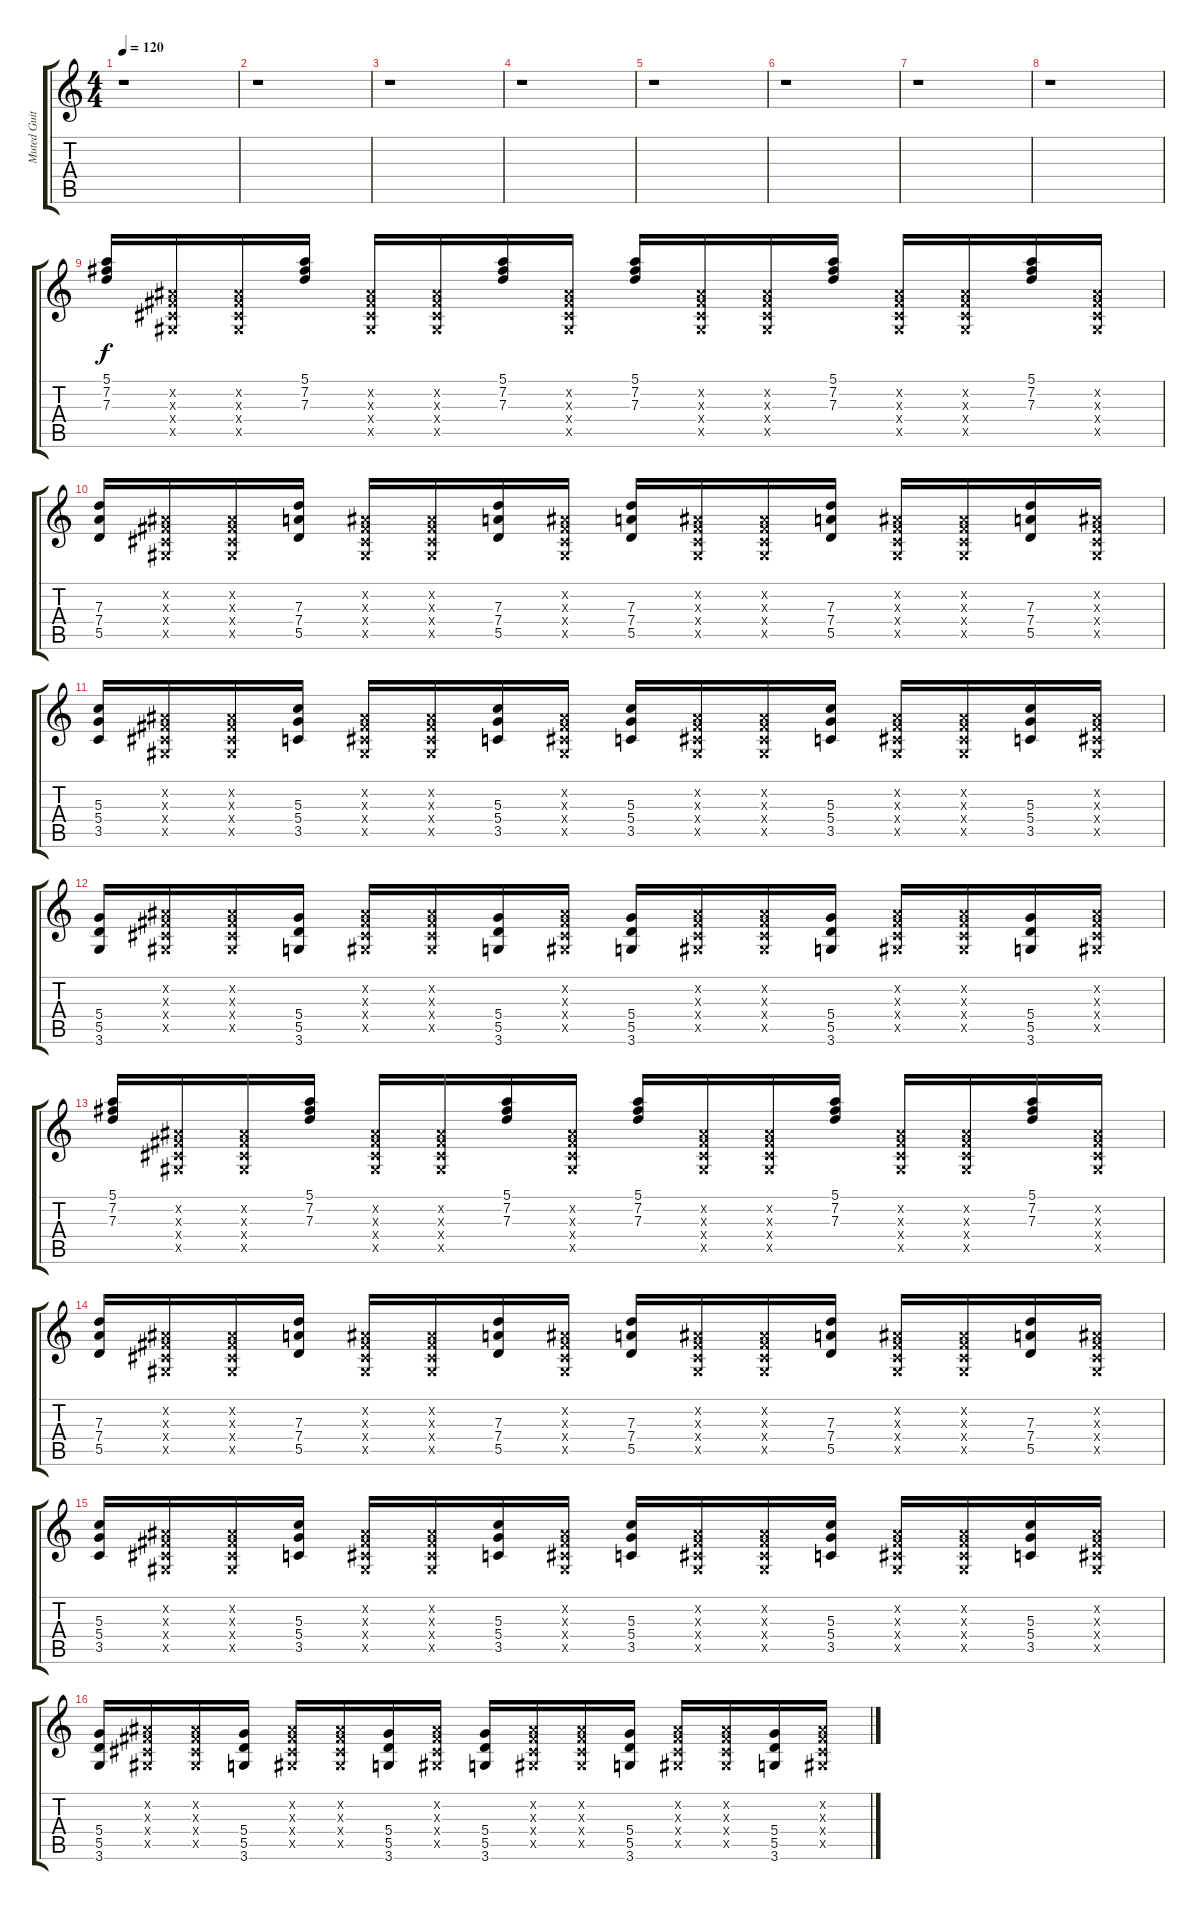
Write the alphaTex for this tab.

\track ("Muted Guitar" "Muted Guit") {instrument overdrivenguitar}
\staff {score tabs}
\tuning (E4 B3 G3 D3 A2 E2) {hide}
\ts (4 4)
\tempo 120
\clef g2
\ks c
r.1{dy f instrument overdrivenguitar} |
r.1 |
r.1 |
r.1 |
r.1 |
r.1 |
r.1 |
r.1 |
(5.1 7.2 7.3).16 (-1.2{x} -1.3{x} -1.4{x} -1.5{x}).16 (-1.2{x} -1.3{x} -1.4{x} -1.5{x}).16 (5.1 7.2 7.3).16 (-1.2{x} -1.3{x} -1.4{x} -1.5{x}).16 (-1.2{x} -1.3{x} -1.4{x} -1.5{x}).16 (5.1 7.2 7.3).16 (-1.2{x} -1.3{x} -1.4{x} -1.5{x}).16 (5.1 7.2 7.3).16 (-1.2{x} -1.3{x} -1.4{x} -1.5{x}).16 (-1.2{x} -1.3{x} -1.4{x} -1.5{x}).16 (5.1 7.2 7.3).16 (-1.2{x} -1.3{x} -1.4{x} -1.5{x}).16 (-1.2{x} -1.3{x} -1.4{x} -1.5{x}).16 (5.1 7.2 7.3).16 (-1.2{x} -1.3{x} -1.4{x} -1.5{x}).16 |
(7.3 7.4 5.5).16 (-1.2{x} -1.3{x} -1.4{x} -1.5{x}).16 (-1.2{x} -1.3{x} -1.4{x} -1.5{x}).16 (7.3 7.4 5.5).16 (-1.2{x} -1.3{x} -1.4{x} -1.5{x}).16 (-1.2{x} -1.3{x} -1.4{x} -1.5{x}).16 (7.3 7.4 5.5).16 (-1.2{x} -1.3{x} -1.4{x} -1.5{x}).16 (7.3 7.4 5.5).16 (-1.2{x} -1.3{x} -1.4{x} -1.5{x}).16 (-1.2{x} -1.3{x} -1.4{x} -1.5{x}).16 (7.3 7.4 5.5).16 (-1.2{x} -1.3{x} -1.4{x} -1.5{x}).16 (-1.2{x} -1.3{x} -1.4{x} -1.5{x}).16 (7.3 7.4 5.5).16 (-1.2{x} -1.3{x} -1.4{x} -1.5{x}).16 |
(5.3 5.4 3.5).16 (-1.2{x} -1.3{x} -1.4{x} -1.5{x}).16 (-1.2{x} -1.3{x} -1.4{x} -1.5{x}).16 (5.3 5.4 3.5).16 (-1.2{x} -1.3{x} -1.4{x} -1.5{x}).16 (-1.2{x} -1.3{x} -1.4{x} -1.5{x}).16 (5.3 5.4 3.5).16 (-1.2{x} -1.3{x} -1.4{x} -1.5{x}).16 (5.3 5.4 3.5).16 (-1.2{x} -1.3{x} -1.4{x} -1.5{x}).16 (-1.2{x} -1.3{x} -1.4{x} -1.5{x}).16 (5.3 5.4 3.5).16 (-1.2{x} -1.3{x} -1.4{x} -1.5{x}).16 (-1.2{x} -1.3{x} -1.4{x} -1.5{x}).16 (5.3 5.4 3.5).16 (-1.2{x} -1.3{x} -1.4{x} -1.5{x}).16 |
(5.4 5.5 3.6).16 (-1.2{x} -1.3{x} -1.4{x} -1.5{x}).16 (-1.2{x} -1.3{x} -1.4{x} -1.5{x}).16 (5.4 5.5 3.6).16 (-1.2{x} -1.3{x} -1.4{x} -1.5{x}).16 (-1.2{x} -1.3{x} -1.4{x} -1.5{x}).16 (5.4 5.5 3.6).16 (-1.2{x} -1.3{x} -1.4{x} -1.5{x}).16 (5.4 5.5 3.6).16 (-1.2{x} -1.3{x} -1.4{x} -1.5{x}).16 (-1.2{x} -1.3{x} -1.4{x} -1.5{x}).16 (5.4 5.5 3.6).16 (-1.2{x} -1.3{x} -1.4{x} -1.5{x}).16 (-1.2{x} -1.3{x} -1.4{x} -1.5{x}).16 (5.4 5.5 3.6).16 (-1.2{x} -1.3{x} -1.4{x} -1.5{x}).16 |
(5.1 7.2 7.3).16 (-1.2{x} -1.3{x} -1.4{x} -1.5{x}).16 (-1.2{x} -1.3{x} -1.4{x} -1.5{x}).16 (5.1 7.2 7.3).16 (-1.2{x} -1.3{x} -1.4{x} -1.5{x}).16 (-1.2{x} -1.3{x} -1.4{x} -1.5{x}).16 (5.1 7.2 7.3).16 (-1.2{x} -1.3{x} -1.4{x} -1.5{x}).16 (5.1 7.2 7.3).16 (-1.2{x} -1.3{x} -1.4{x} -1.5{x}).16 (-1.2{x} -1.3{x} -1.4{x} -1.5{x}).16 (5.1 7.2 7.3).16 (-1.2{x} -1.3{x} -1.4{x} -1.5{x}).16 (-1.2{x} -1.3{x} -1.4{x} -1.5{x}).16 (5.1 7.2 7.3).16 (-1.2{x} -1.3{x} -1.4{x} -1.5{x}).16 |
(7.3 7.4 5.5).16 (-1.2{x} -1.3{x} -1.4{x} -1.5{x}).16 (-1.2{x} -1.3{x} -1.4{x} -1.5{x}).16 (7.3 7.4 5.5).16 (-1.2{x} -1.3{x} -1.4{x} -1.5{x}).16 (-1.2{x} -1.3{x} -1.4{x} -1.5{x}).16 (7.3 7.4 5.5).16 (-1.2{x} -1.3{x} -1.4{x} -1.5{x}).16 (7.3 7.4 5.5).16 (-1.2{x} -1.3{x} -1.4{x} -1.5{x}).16 (-1.2{x} -1.3{x} -1.4{x} -1.5{x}).16 (7.3 7.4 5.5).16 (-1.2{x} -1.3{x} -1.4{x} -1.5{x}).16 (-1.2{x} -1.3{x} -1.4{x} -1.5{x}).16 (7.3 7.4 5.5).16 (-1.2{x} -1.3{x} -1.4{x} -1.5{x}).16 |
(5.3 5.4 3.5).16 (-1.2{x} -1.3{x} -1.4{x} -1.5{x}).16 (-1.2{x} -1.3{x} -1.4{x} -1.5{x}).16 (5.3 5.4 3.5).16 (-1.2{x} -1.3{x} -1.4{x} -1.5{x}).16 (-1.2{x} -1.3{x} -1.4{x} -1.5{x}).16 (5.3 5.4 3.5).16 (-1.2{x} -1.3{x} -1.4{x} -1.5{x}).16 (5.3 5.4 3.5).16 (-1.2{x} -1.3{x} -1.4{x} -1.5{x}).16 (-1.2{x} -1.3{x} -1.4{x} -1.5{x}).16 (5.3 5.4 3.5).16 (-1.2{x} -1.3{x} -1.4{x} -1.5{x}).16 (-1.2{x} -1.3{x} -1.4{x} -1.5{x}).16 (5.3 5.4 3.5).16 (-1.2{x} -1.3{x} -1.4{x} -1.5{x}).16 |
(5.4 5.5 3.6).16 (-1.2{x} -1.3{x} -1.4{x} -1.5{x}).16 (-1.2{x} -1.3{x} -1.4{x} -1.5{x}).16 (5.4 5.5 3.6).16 (-1.2{x} -1.3{x} -1.4{x} -1.5{x}).16 (-1.2{x} -1.3{x} -1.4{x} -1.5{x}).16 (5.4 5.5 3.6).16 (-1.2{x} -1.3{x} -1.4{x} -1.5{x}).16 (5.4 5.5 3.6).16 (-1.2{x} -1.3{x} -1.4{x} -1.5{x}).16 (-1.2{x} -1.3{x} -1.4{x} -1.5{x}).16 (5.4 5.5 3.6).16 (-1.2{x} -1.3{x} -1.4{x} -1.5{x}).16 (-1.2{x} -1.3{x} -1.4{x} -1.5{x}).16 (5.4 5.5 3.6).16 (-1.2{x} -1.3{x} -1.4{x} -1.5{x}).16
